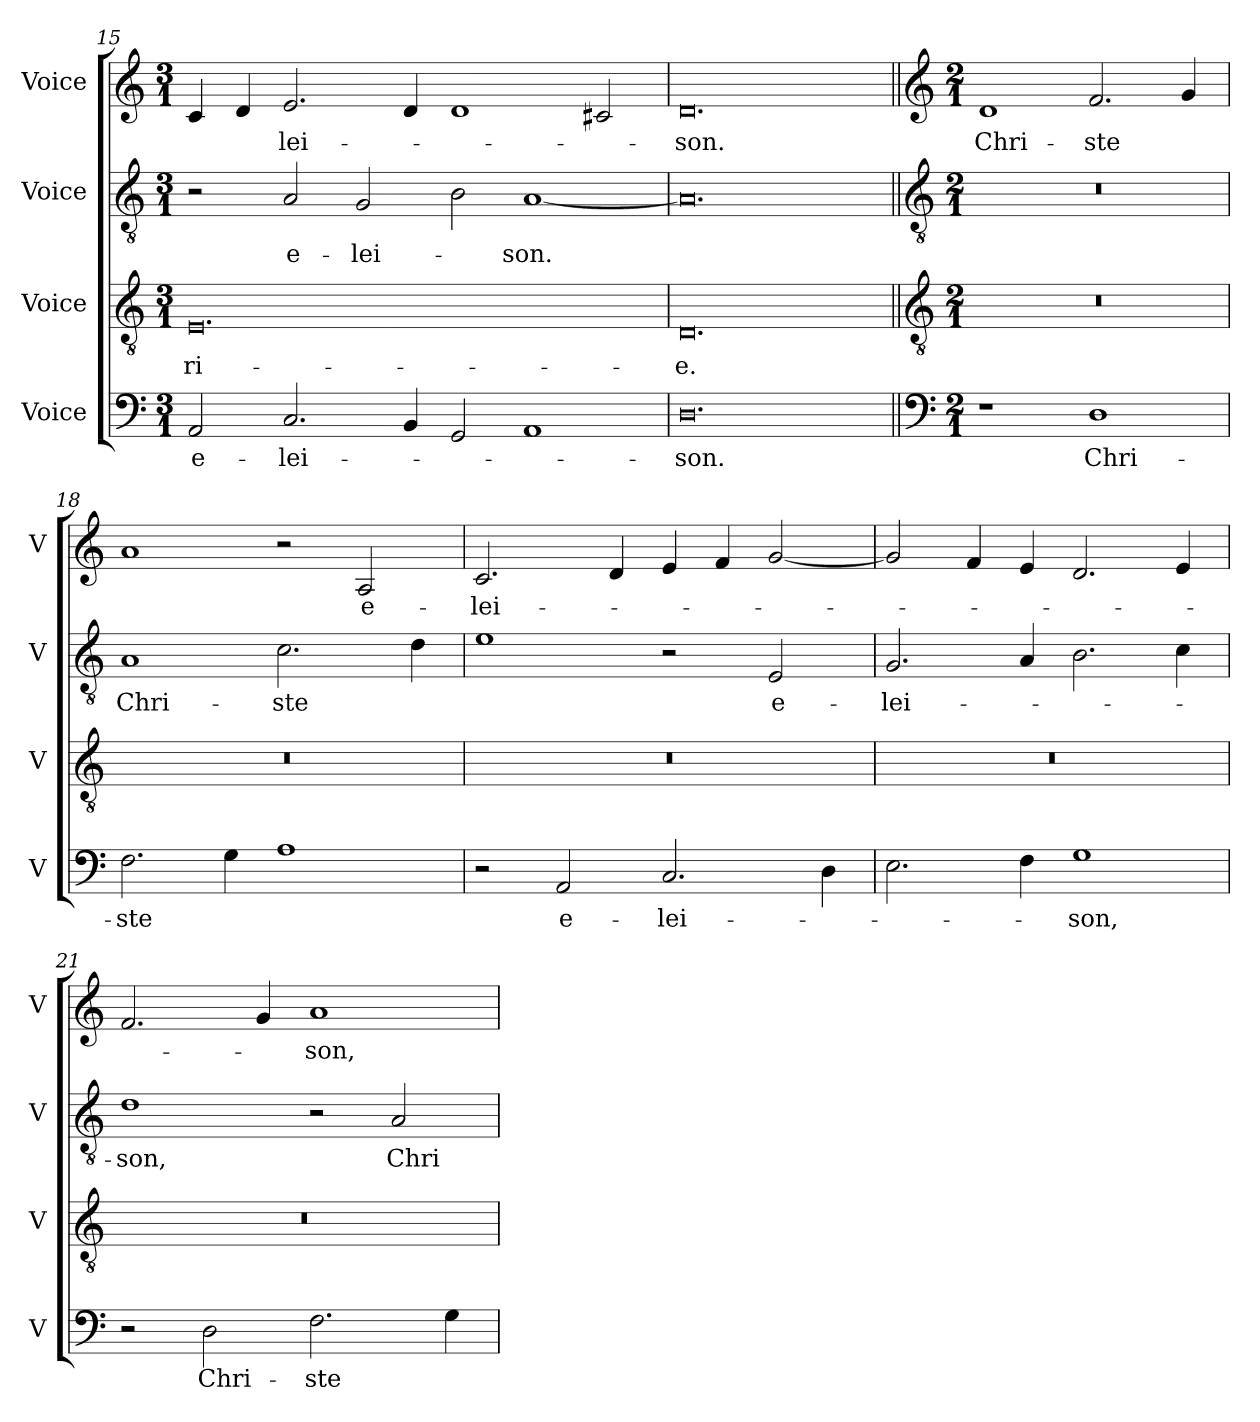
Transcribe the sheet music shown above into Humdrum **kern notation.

**kern	**text	**kern	**text	**kern	**text	**kern	**text
*part4	*part4	*part3	*part3	*part2	*part2	*part1	*part1
*staff4	*staff4	*staff3	*staff3	*staff2	*staff2	*staff1	*staff1
*I"Voice	*	*I"Voice	*	*I"Voice	*	*I"Voice	*
*I'V	*	*I'V	*	*I'V	*	*I'V	*
!!LO:LB:g=z
*clefF4	*	*clefGv2	*	*clefGv2	*	*clefG2	*
*k[]	*	*k[]	*	*k[]	*	*k[]	*
*M3/1	*	*M3/1	*	*M3/1	*	*M3/1	*
=15	=15	=15	=15	=15	=15	=15	=15
!	!LO:LY:b	!	!LO:LY:b	!	!	!	!
2AA/	e-	0.E	-ri-	2r	.	4c/	.
.	.	.	.	.	.	4d/	.
!	!LO:LY:b	!	!	!	!LO:LY:b	!	!LO:LY:b
2.C/	-lei-	.	.	2A/	e-	2.e/	-lei-
!	!	!	!	!	!LO:LY:b	!	!
.	.	.	.	2G/	-lei-	.	.
4BB/	.	.	.	.	.	4d/	.
2GG/	.	.	.	2B\	.	1d	.
!	!	!	!	!	!LO:LY:b	!	!
1AA	.	.	.	[1A	-son.	.	.
.	.	.	.	.	.	2c#X/	.
=16	=16	=16	=16	=16	=16	=16	=16
!	!LO:LY:b	!	!LO:LY:b	!	!	!	!LO:LY:b
0.D	-son.	0.D	-e.	0.A]	.	0.d	-son.
=17||	=17||	=17||	=17||	=17||	=17||	=17||	=17||
*clefF4	*	*clefGv2	*	*clefGv2	*	*clefG2	*
*M2/1	*	*M2/1	*	*M2/1	*	*M2/1	*
!	!	!	!	!	!	!	!LO:LY:b
1r	.	0r	.	0r	.	1d	Chri-
!	!LO:LY:b	!	!	!	!	!	!LO:LY:b
1D	Chri-	.	.	.	.	2.f/	-ste
.	.	.	.	.	.	4g/	.
!!LO:LB:g=z
=18	=18	=18	=18	=18	=18	=18	=18
!	!LO:LY:b	!	!	!	!LO:LY:b	!	!
2.F\	-ste	0r	.	1A	Chri-	1a	.
4G\	.	.	.	.	.	.	.
!	!	!	!	!	!LO:LY:b	!	!
1A	.	.	.	2.c\	-ste	2r	.
!	!	!	!	!	!	!	!LO:LY:b
.	.	.	.	.	.	2A/	e-
.	.	.	.	4d\	.	.	.
=19	=19	=19	=19	=19	=19	=19	=19
!	!	!	!	!	!	!	!LO:LY:b
2r	.	0r	.	1e	.	2.c/	-lei-
!	!LO:LY:b	!	!	!	!	!	!
2AA/	e-	.	.	.	.	.	.
.	.	.	.	.	.	4d/	.
!	!LO:LY:b	!	!	!	!	!	!
2.C/	-lei-	.	.	2r	.	4e/	.
.	.	.	.	.	.	4f/	.
!	!	!	!	!	!LO:LY:b	!	!
.	.	.	.	2E/	e-	[2g/	.
4D\	.	.	.	.	.	.	.
=20	=20	=20	=20	=20	=20	=20	=20
!	!	!	!	!	!LO:LY:b	!	!
2.E\	.	0r	.	2.G/	-lei-	2g/]	.
.	.	.	.	.	.	4f/	.
4F\	.	.	.	4A/	.	4e/	.
!	!LO:LY:b	!	!	!	!	!	!
1G	-son,	.	.	2.B\	.	2.d/	.
.	.	.	.	4c\	.	4e/	.
!!LO:PB:g=z
=21	=21	=21	=21	=21	=21	=21	=21
!	!	!	!	!	!LO:LY:b	!	!
2r	.	0r	.	1d	-son,	2.f/	.
!	!LO:LY:b	!	!	!	!	!	!
2D\	Chri-	.	.	.	.	.	.
.	.	.	.	.	.	4g/	.
!	!LO:LY:b	!	!	!	!	!	!LO:LY:b
2.F\	-ste	.	.	2r	.	1a	-son,
!	!	!	!	!	!LO:LY:b	!	!
.	.	.	.	2A/	Chri-	.	.
4G\	.	.	.	.	.	.	.
=	=	=	=	=	=	=	=
*-	*-	*-	*-	*-	*-	*-	*-
